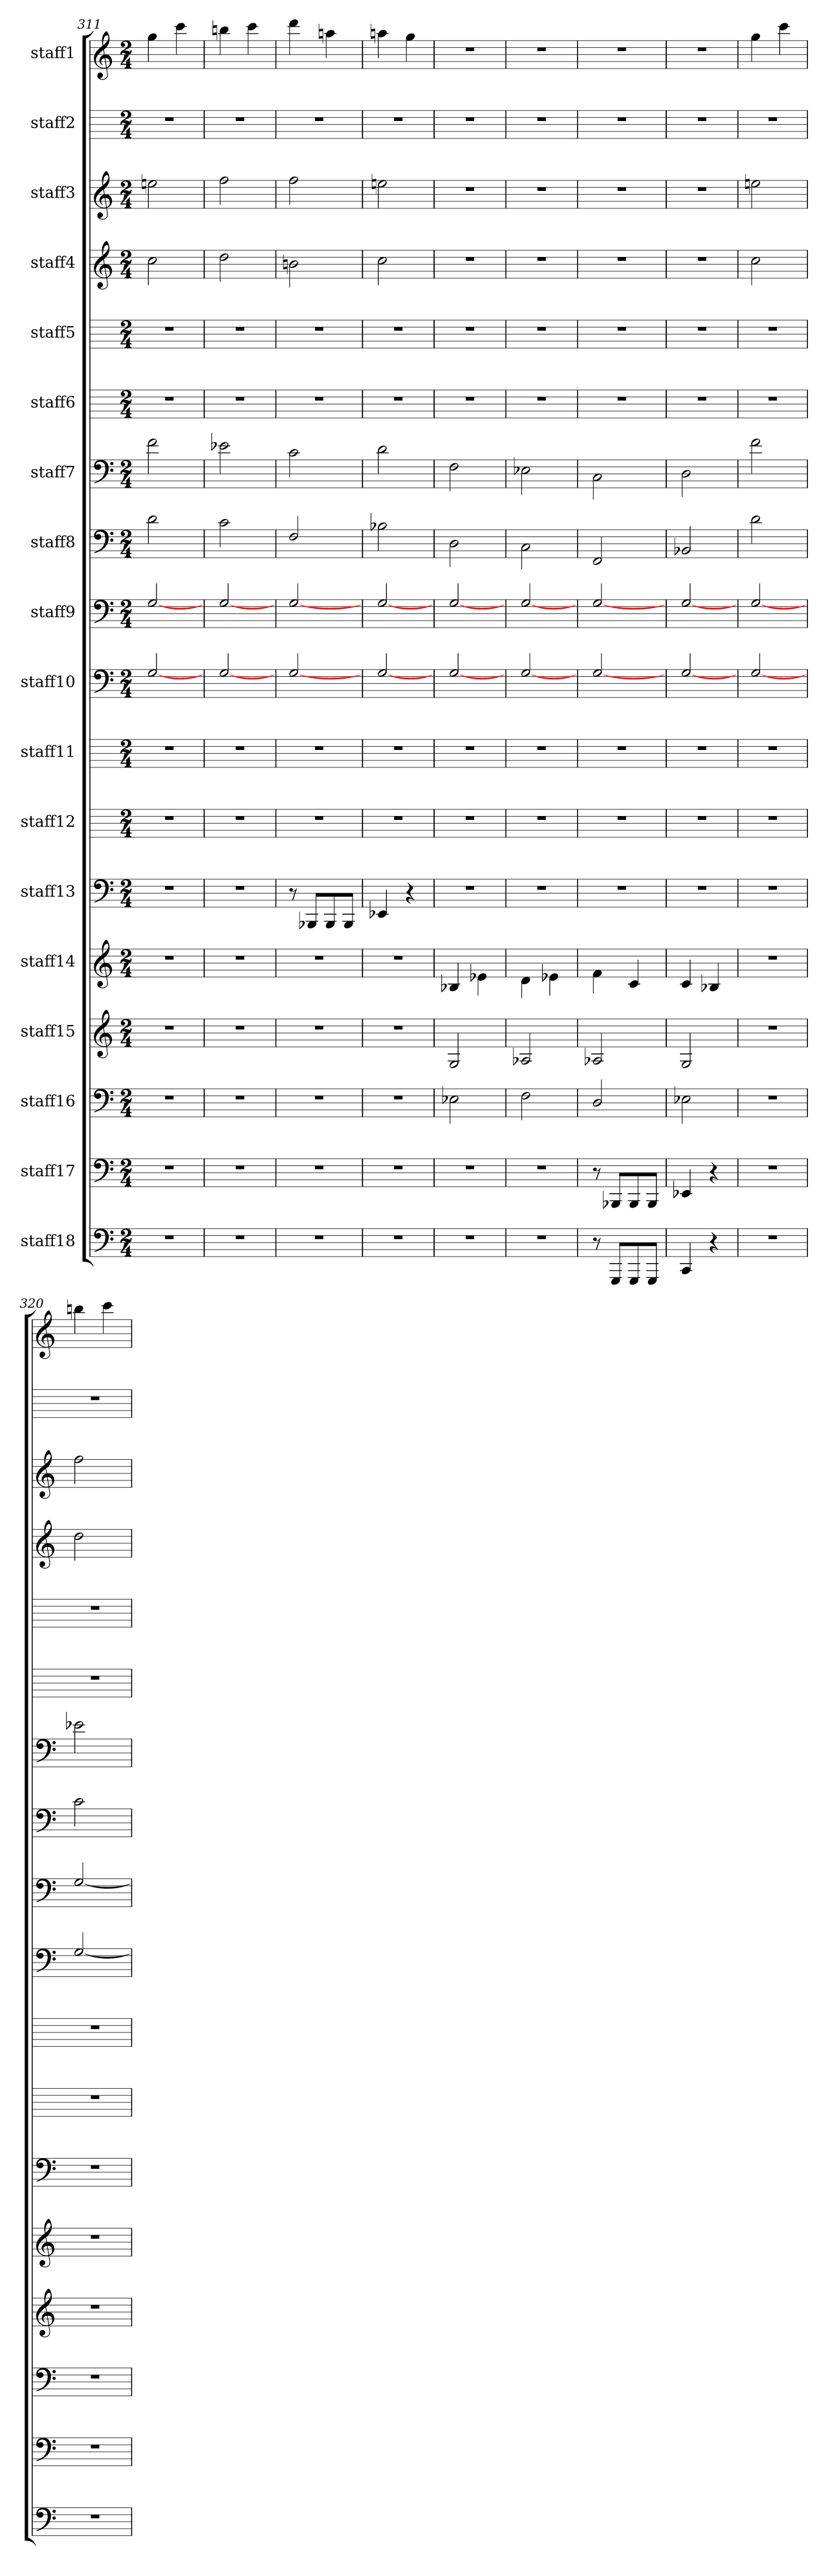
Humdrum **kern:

**kern	**kern	**kern	**kern	**kern	**kern	**kern	**kern	**kern	**kern	**kern	**kern	**kern	**kern	**kern	**kern	**kern	**kern
*part18	*part17	*part16	*part15	*part14	*part13	*part12	*part11	*part10	*part9	*part8	*part7	*part6	*part5	*part4	*part3	*part2	*part1
*staff18	*staff17	*staff16	*staff15	*staff14	*staff13	*staff12	*staff11	*staff10	*staff9	*staff8	*staff7	*staff6	*staff5	*staff4	*staff3	*staff2	*staff1
*I"staff18	*I"staff17	*I"staff16	*I"staff15	*I"staff14	*I"staff13	*I"staff12	*I"staff11	*I"staff10	*I"staff9	*I"staff8	*I"staff7	*I"staff6	*I"staff5	*I"staff4	*I"staff3	*I"staff2	*I"staff1
*M2/4	*M2/4	*M2/4	*M2/4	*M2/4	*M2/4	*M2/4	*M2/4	*M2/4	*M2/4	*M2/4	*M2/4	*M2/4	*M2/4	*M2/4	*M2/4	*M2/4	*M2/4
=311	=311	=311	=311	=311	=311	=311	=311	=311	=311	=311	=311	=311	=311	=311	=311	=311	=311
2r	2r	2r	2r	2r	2r	2r	2r	[2G/	[2G/	2d\	2f\	2r	2r	2cc\	2een\	2r	4gg\
.	.	.	.	.	.	.	.	.	.	.	.	.	.	.	.	.	4ccc\
=312	=312	=312	=312	=312	=312	=312	=312	=312	=312	=312	=312	=312	=312	=312	=312	=312	=312
2r	2r	2r	2r	2r	2r	2r	2r	[2G/	[2G/	2c\	2e-\	2r	2r	2dd\	2ff\	2r	4bbn\
.	.	.	.	.	.	.	.	.	.	.	.	.	.	.	.	.	4ccc\
=313	=313	=313	=313	=313	=313	=313	=313	=313	=313	=313	=313	=313	=313	=313	=313	=313	=313
2r	2r	2r	2r	2r	8r	2r	2r	[2G/	[2G/	2F/	2c\	2r	2r	2bn\	2ff\	2r	4ddd\
.	.	.	.	.	8BBB-/L	.	.	.	.	.	.	.	.	.	.	.	.
.	.	.	.	.	8BBB-/	.	.	.	.	.	.	.	.	.	.	.	4aan\
.	.	.	.	.	8BBB-/J	.	.	.	.	.	.	.	.	.	.	.	.
=314	=314	=314	=314	=314	=314	=314	=314	=314	=314	=314	=314	=314	=314	=314	=314	=314	=314
2r	2r	2r	2r	2r	4EE-/	2r	2r	[2G/	[2G/	2B-\	2d\	2r	2r	2cc\	2een\	2r	4aan\
.	.	.	.	.	4r	.	.	.	.	.	.	.	.	.	.	.	4gg\
=315	=315	=315	=315	=315	=315	=315	=315	=315	=315	=315	=315	=315	=315	=315	=315	=315	=315
2r	2r	2E-\	2G/	4B-/	2r	2r	2r	[2G/	[2G/	2D\	2F\	2r	2r	2r	2r	2r	2r
.	.	.	.	4e-\	.	.	.	.	.	.	.	.	.	.	.	.	.
=316	=316	=316	=316	=316	=316	=316	=316	=316	=316	=316	=316	=316	=316	=316	=316	=316	=316
2r	2r	2F\	2A-/	4d\	2r	2r	2r	[2G/	[2G/	2C\	2E-\	2r	2r	2r	2r	2r	2r
.	.	.	.	4e-\	.	.	.	.	.	.	.	.	.	.	.	.	.
=317	=317	=317	=317	=317	=317	=317	=317	=317	=317	=317	=317	=317	=317	=317	=317	=317	=317
8r	8r	2D/	2A-/	4f\	2r	2r	2r	[2G/	[2G/	2FF/	2C\	2r	2r	2r	2r	2r	2r
8GGG/L	8BBB-/L	.	.	.	.	.	.	.	.	.	.	.	.	.	.	.	.
8GGG/	8BBB-/	.	.	4c/	.	.	.	.	.	.	.	.	.	.	.	.	.
8GGG/J	8BBB-/J	.	.	.	.	.	.	.	.	.	.	.	.	.	.	.	.
=318	=318	=318	=318	=318	=318	=318	=318	=318	=318	=318	=318	=318	=318	=318	=318	=318	=318
4CC/	4EE-/	2E-\	2G/	4c/	2r	2r	2r	[2G/	[2G/	2BB-/	2D\	2r	2r	2r	2r	2r	2r
4r	4r	.	.	4B-/	.	.	.	.	.	.	.	.	.	.	.	.	.
=319	=319	=319	=319	=319	=319	=319	=319	=319	=319	=319	=319	=319	=319	=319	=319	=319	=319
2r	2r	2r	2r	2r	2r	2r	2r	[2G/	[2G/	2d\	2f\	2r	2r	2cc\	2een\	2r	4gg\
.	.	.	.	.	.	.	.	.	.	.	.	.	.	.	.	.	4ccc\
=320	=320	=320	=320	=320	=320	=320	=320	=320	=320	=320	=320	=320	=320	=320	=320	=320	=320
2r	2r	2r	2r	2r	2r	2r	2r	[2G/	[2G/	2c\	2e-\	2r	2r	2dd\	2ff\	2r	4bbn\
.	.	.	.	.	.	.	.	.	.	.	.	.	.	.	.	.	4ccc\
=	=	=	=	=	=	=	=	=	=	=	=	=	=	=	=	=	=
*-	*-	*-	*-	*-	*-	*-	*-	*-	*-	*-	*-	*-	*-	*-	*-	*-	*-
